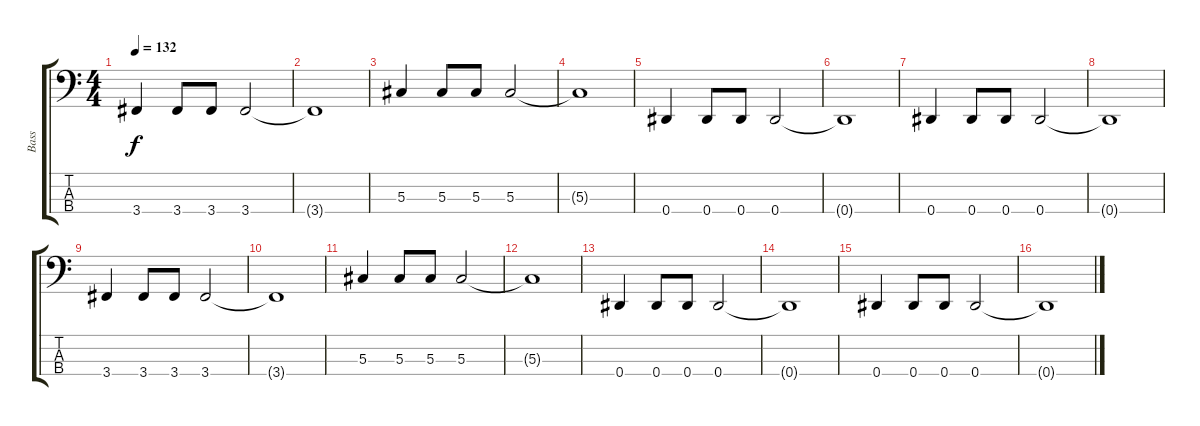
\track ("Bass" "Bass") {instrument electricbassfinger}
\staff {score tabs}
\tuning (Gb2 Db2 Ab1 Eb1) {hide}
\ts (4 4)
\tempo 132
\clef f4
\ks c
3.4.4{dy f} 3.4.8 3.4.8 3.4.2 |
3.4{t}.1 |
5.3.4 5.3.8 5.3.8 5.3.2 |
5.3{t}.1 |
0.4.4 0.4.8 0.4.8 0.4.2 |
0.4{t}.1 |
0.4.4 0.4.8 0.4.8 0.4.2 |
0.4{t}.1 |
3.4.4 3.4.8 3.4.8 3.4.2 |
3.4{t}.1 |
5.3.4 5.3.8 5.3.8 5.3.2 |
5.3{t}.1 |
0.4.4 0.4.8 0.4.8 0.4.2 |
0.4{t}.1 |
0.4.4 0.4.8 0.4.8 0.4.2 |
0.4{t}.1
